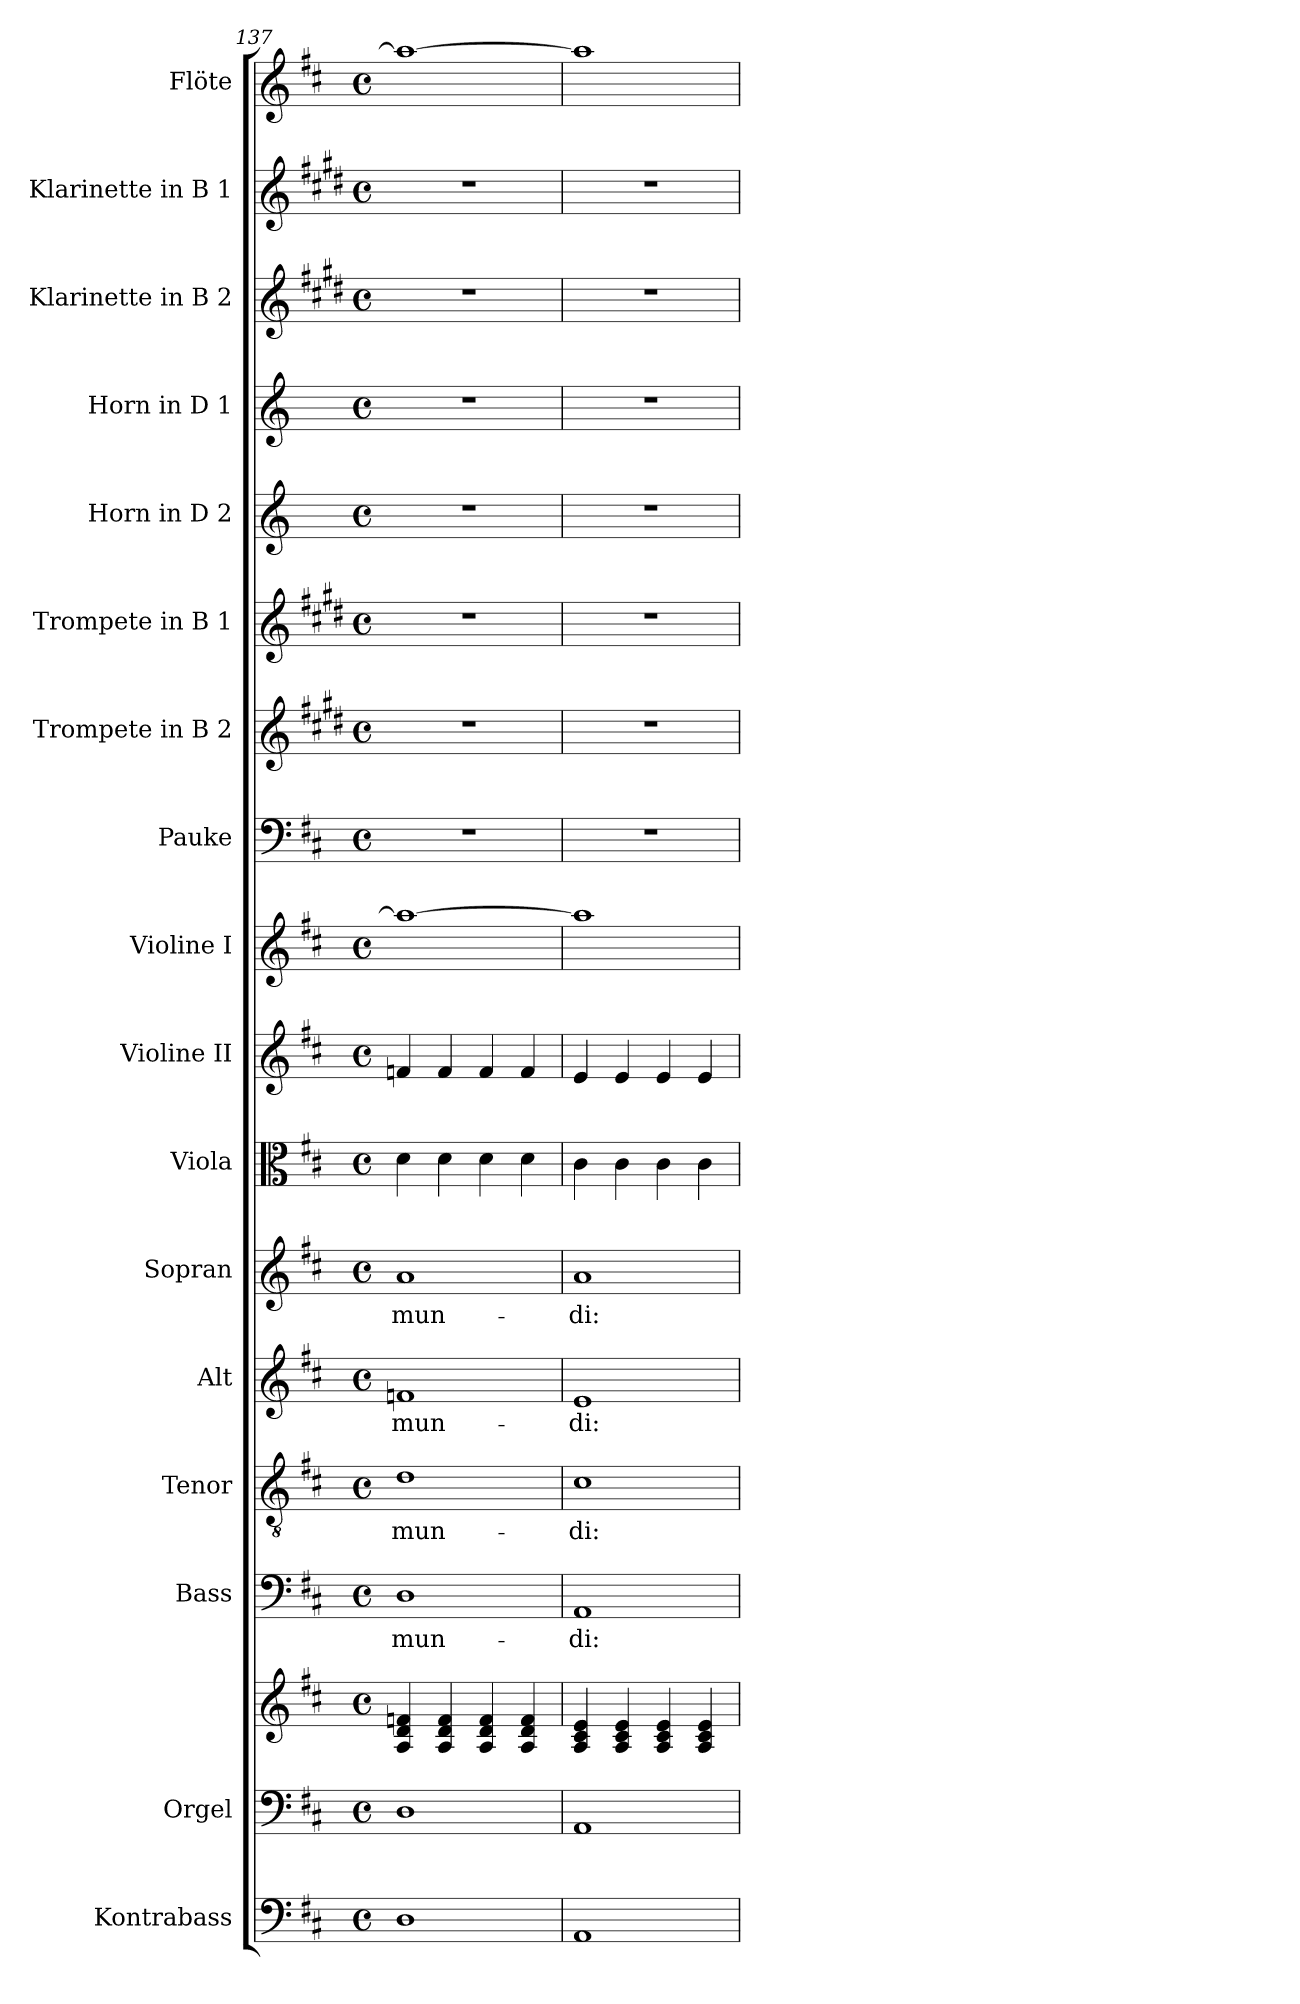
**kern	**kern	**kern	**kern	**text	**kern	**text	**kern	**text	**kern	**text	**kern	**kern	**kern	**kern	**kern	**kern	**kern	**kern	**kern	**kern	**kern
*part17	*part16	*part16	*part15	*part15	*part14	*part14	*part13	*part13	*part12	*part12	*part11	*part10	*part9	*part8	*part7	*part6	*part5	*part4	*part3	*part2	*part1
*staff18	*staff17	*staff16	*staff15	*staff15	*staff14	*staff14	*staff13	*staff13	*staff12	*staff12	*staff11	*staff10	*staff9	*staff8	*staff7	*staff6	*staff5	*staff4	*staff3	*staff2	*staff1
*I"Kontrabass	*I"Orgel	*	*I"Bass	*	*I"Tenor	*	*I"Alt	*	*I"Sopran	*	*I"Viola	*I"Violine II	*I"Violine I	*I"Pauke	*I"Trompete in B 2	*I"Trompete in B 1	*I"Horn in D 2	*I"Horn in D 1	*I"Klarinette in B 2	*I"Klarinette in B 1	*I"Flöte
*I'Kb.	*I'Org.	*	*I'B	*	*I'T	*	*I'A	*	*I'S	*	*I'Vla.	*I'Vl. II	*I'Vl. I	*I'Pk.	*I'Trp. 2	*I'Trp. 1	*I'Hrn. 2	*I'Hrn. 1	*I'Kl. 2	*I'Kl. 1	*I'Fl.
*clefF4	*clefF4	*clefG2	*clefF4	*	*clefGv2	*	*clefG2	*	*clefG2	*	*clefC3	*clefG2	*clefG2	*clefF4	*clefG2	*clefG2	*clefG2	*clefG2	*clefG2	*clefG2	*clefG2
*ITrd7c12	*	*	*	*	*	*	*	*	*	*	*	*	*	*	*ITrd1c2	*ITrd1c2	*ITrd-1c-2	*ITrd-1c-2	*ITrd1c2	*ITrd1c2	*
*k[f#c#]	*k[f#c#]	*k[f#c#]	*k[f#c#]	*	*k[f#c#]	*	*k[f#c#]	*	*k[f#c#]	*	*k[f#c#]	*k[f#c#]	*k[f#c#]	*k[f#c#]	*k[f#c#]	*k[f#c#]	*k[f#c#]	*k[f#c#]	*k[f#c#]	*k[f#c#]	*k[f#c#]
*D:	*D:	*D:	*D:	*	*D:	*	*D:	*	*D:	*	*D:	*D:	*D:	*D:	*D:	*D:	*D:	*D:	*D:	*D:	*D:
*M4/4	*M4/4	*M4/4	*M4/4	*	*M4/4	*	*M4/4	*	*M4/4	*	*M4/4	*M4/4	*M4/4	*M4/4	*M4/4	*M4/4	*M4/4	*M4/4	*M4/4	*M4/4	*M4/4
*met(c)	*met(c)	*met(c)	*met(c)	*	*met(c)	*	*met(c)	*	*met(c)	*	*met(c)	*met(c)	*met(c)	*met(c)	*met(c)	*met(c)	*met(c)	*met(c)	*met(c)	*met(c)	*met(c)
=137	=137	=137	=137	=137	=137	=137	=137	=137	=137	=137	=137	=137	=137	=137	=137	=137	=137	=137	=137	=137	=137
!	!	!	!	!LO:LY:b	!	!LO:LY:b	!	!LO:LY:b	!	!LO:LY:b	!	!	!	!	!	!	!	!	!	!	!
1DD	1D	4A/ 4d/ 4fn/	1D	mun-	1d	mun-	1fn	mun-	1a	mun-	4d\	4fn/	1aa_	1r	1r	1r	1r	1r	1r	1r	1aa_
.	.	4A/ 4d/ 4f/	.	.	.	.	.	.	.	.	4d\	4f/	.	.	.	.	.	.	.	.	.
.	.	4A/ 4d/ 4f/	.	.	.	.	.	.	.	.	4d\	4f/	.	.	.	.	.	.	.	.	.
.	.	4A/ 4d/ 4f/	.	.	.	.	.	.	.	.	4d\	4f/	.	.	.	.	.	.	.	.	.
=138	=138	=138	=138	=138	=138	=138	=138	=138	=138	=138	=138	=138	=138	=138	=138	=138	=138	=138	=138	=138	=138
!	!	!	!	!LO:LY:b	!	!LO:LY:b	!	!LO:LY:b	!	!LO:LY:b	!	!	!	!	!	!	!	!	!	!	!
1AAA	1AA	4A/ 4c#/ 4e/	1AA	-di:	1c#	-di:	1e	-di:	1a	-di:	4c#\	4e/	1aa]	1r	1r	1r	1r	1r	1r	1r	1aa]
.	.	4A/ 4c#/ 4e/	.	.	.	.	.	.	.	.	4c#\	4e/	.	.	.	.	.	.	.	.	.
.	.	4A/ 4c#/ 4e/	.	.	.	.	.	.	.	.	4c#\	4e/	.	.	.	.	.	.	.	.	.
.	.	4A/ 4c#/ 4e/	.	.	.	.	.	.	.	.	4c#\	4e/	.	.	.	.	.	.	.	.	.
=	=	=	=	=	=	=	=	=	=	=	=	=	=	=	=	=	=	=	=	=	=
*-	*-	*-	*-	*-	*-	*-	*-	*-	*-	*-	*-	*-	*-	*-	*-	*-	*-	*-	*-	*-	*-
